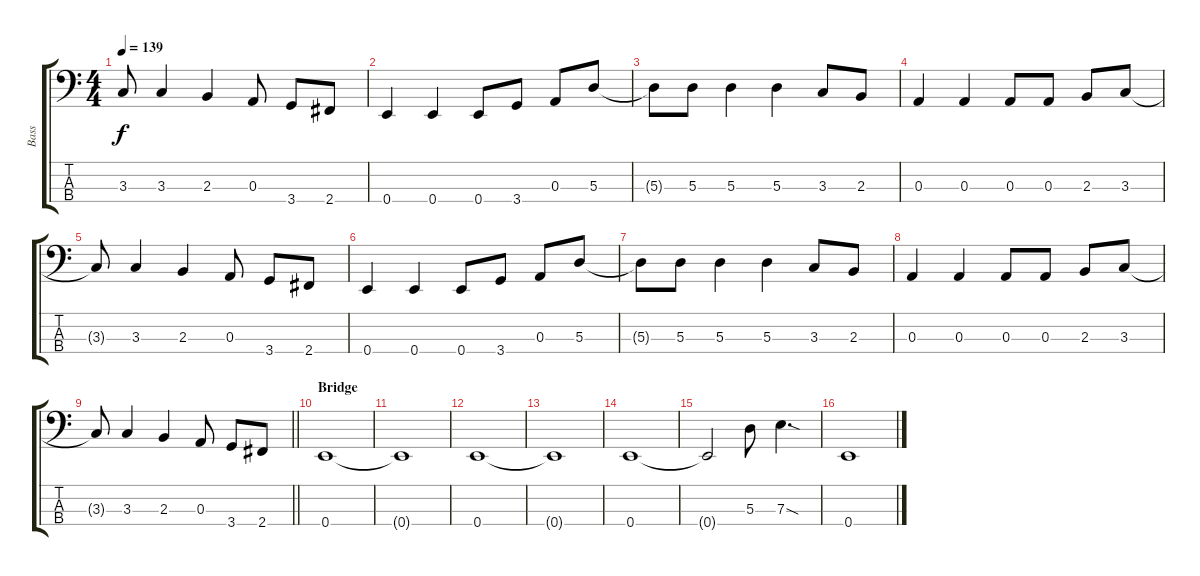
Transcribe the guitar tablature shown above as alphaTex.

\track ("Bass" "Bass") {instrument electricbassfinger}
\staff {score tabs}
\tuning (G2 D2 A1 E1) {hide}
\ts (4 4)
\tempo 139
\clef f4
\ks c
3.3{t}.8{dy f} 3.3.4 2.3.4 0.3.8 3.4.8 2.4.8 |
0.4.4 0.4.4 0.4.8 3.4.8 0.3.8 5.3.8 |
5.3{t}.8 5.3.8 5.3.4 5.3.4 3.3.8 2.3.8 |
0.3.4 0.3.4 0.3.8 0.3.8 2.3.8 3.3.8 |
3.3{t}.8 3.3.4 2.3.4 0.3.8 3.4.8 2.4.8 |
0.4.4 0.4.4 0.4.8 3.4.8 0.3.8 5.3.8 |
5.3{t}.8 5.3.8 5.3.4 5.3.4 3.3.8 2.3.8 |
0.3.4 0.3.4 0.3.8 0.3.8 2.3.8 3.3.8 |
\barLineRight lightlight
3.3{t}.8 3.3.4 2.3.4 0.3.8 3.4.8 2.4.8 |
\section ("" "Bridge")
0.4.1 |
0.4{t}.1 |
0.4.1 |
0.4{t}.1 |
0.4.1 |
0.4{t}.2 5.3.8 7.3{sod}.4{d} |
0.4.1
